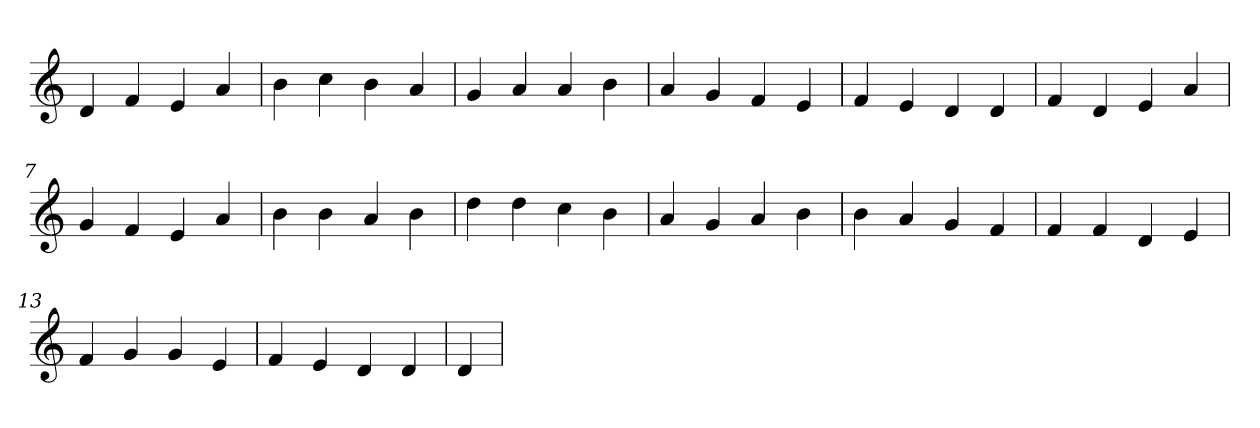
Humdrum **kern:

**kern
*part1
*staff1
*clefG2
=1
4d
4f
4e
4a
=2
4b
4cc
4b
4a
=3
4g
4a
4a
4b
=4
4a
4g
4f
4e
=5
4f
4e
4d
4d
=6
4f
4d
4e
4a
=7
4g
4f
4e
4a
=8
4b
4b
4a
4b
=9
4dd
4dd
4cc
4b
=10
4a
4g
4a
4b
=11
4b
4a
4g
4f
=12
4f
4f
4d
4e
=13
4f
4g
4g
4e
=14
4f
4e
4d
4d
=15
4d
=
*-
